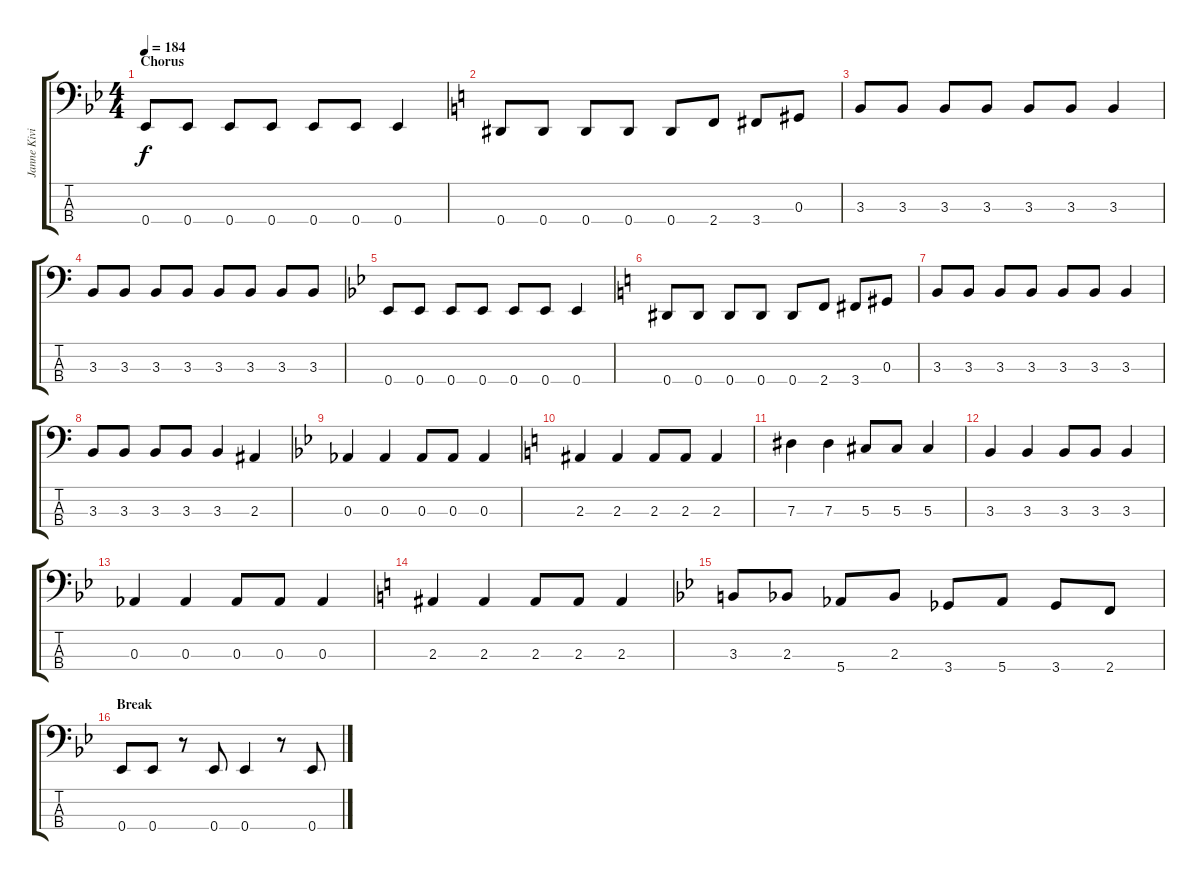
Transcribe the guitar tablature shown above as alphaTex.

\track ("Janne Kivilahti - Bass" "Janne Kivi") {instrument electricbassfinger}
\staff {score tabs}
\tuning (Gb2 Db2 Ab1 Eb1) {hide}
\ts (4 4)
\section ("" "Chorus ")
\tempo 184
\clef f4
\ks gminor
0.4.8{dy f} 0.4.8 0.4.8 0.4.8 0.4.8 0.4.8 0.4.4 |
\ks c
0.4.8 0.4.8 0.4.8 0.4.8 0.4.8 2.4.8 3.4.8 0.3.8 |
3.3.8 3.3.8 3.3.8 3.3.8 3.3.8 3.3.8 3.3.4 |
3.3.8 3.3.8 3.3.8 3.3.8 3.3.8 3.3.8 3.3.8 3.3.8 |
\ks gminor
0.4.8 0.4.8 0.4.8 0.4.8 0.4.8 0.4.8 0.4.4 |
\ks c
0.4.8 0.4.8 0.4.8 0.4.8 0.4.8 2.4.8 3.4.8 0.3.8 |
3.3.8 3.3.8 3.3.8 3.3.8 3.3.8 3.3.8 3.3.4 |
3.3.8 3.3.8 3.3.8 3.3.8 3.3.4 2.3.4 |
\ks gminor
0.3.4 0.3.4 0.3.8 0.3.8 0.3.4 |
\ks c
2.3.4 2.3.4 2.3.8 2.3.8 2.3.4 |
7.3.4 7.3.4 5.3.8 5.3.8 5.3.4 |
3.3.4 3.3.4 3.3.8 3.3.8 3.3.4 |
\ks gminor
0.3.4 0.3.4 0.3.8 0.3.8 0.3.4 |
\ks c
2.3.4 2.3.4 2.3.8 2.3.8 2.3.4 |
\ks gminor
3.3.8 2.3.8 5.4.8 2.3.8 3.4.8 5.4.8 3.4.8 2.4.8 |
\section ("" "Break")
0.4.8 0.4.8 r.8 0.4.8 0.4.4 r.8 0.4.8
